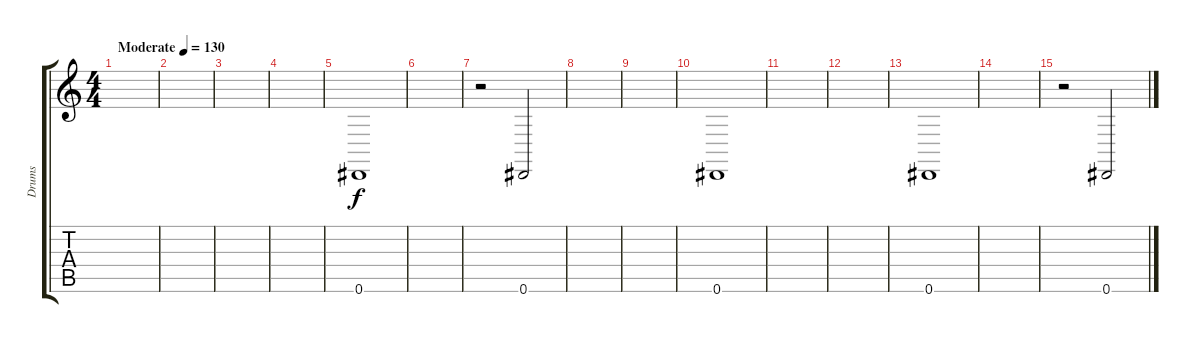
\track ("Drums" "Drums") {instrument taikodrum}
\staff {score tabs}
\tuning (Eb4 Bb3 Gb3 Db3 Ab2 Eb2) {hide}
\ts (4 4)
\tempo (130 "Moderate")
\clef g2
\ks c
|
|
|
|
0.6.1 |
|
r.2 0.6.2 |
|
|
0.6.1 |
|
|
0.6.1 |
|
r.2 0.6.2
